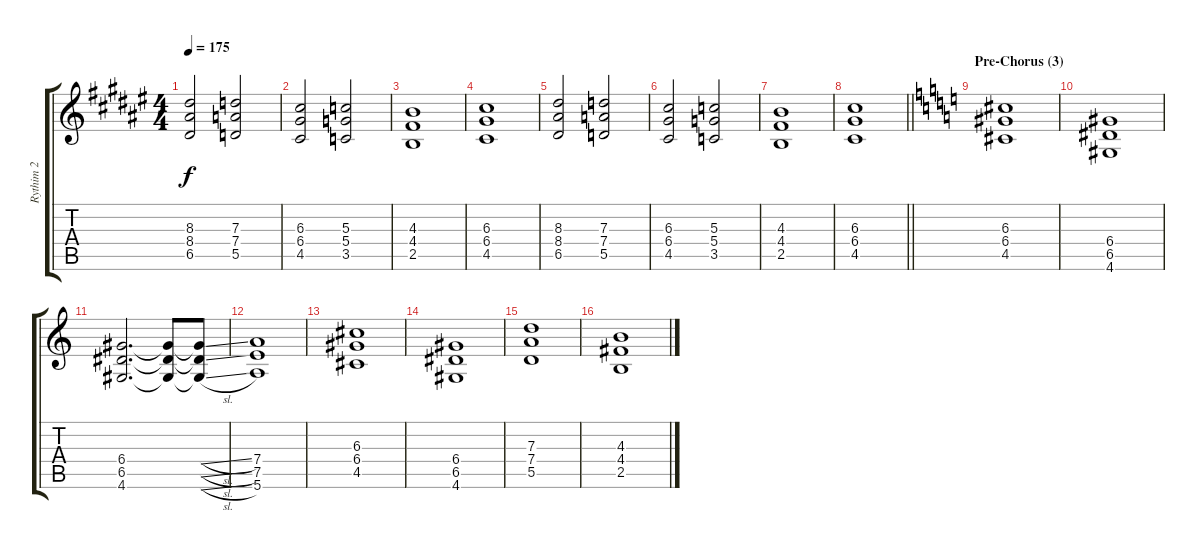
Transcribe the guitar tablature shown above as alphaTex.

\track ("Rythim 2" "Rythim 2") {instrument distortionguitar}
\staff {score tabs}
\tuning (E4 B3 G3 D3 A2 E2) {hide}
\ts (4 4)
\tempo 175
\clef g2
\ks f#
(8.3 8.4 6.5).2{dy f} (7.3 7.4 5.5).2 |
(6.3 6.4 4.5).2 (5.3 5.4 3.5).2 |
(4.3 4.4 2.5).1 |
(6.3 6.4 4.5).1 |
(8.3 8.4 6.5).2 (7.3 7.4 5.5).2 |
(6.3 6.4 4.5).2 (5.3 5.4 3.5).2 |
(4.3 4.4 2.5).1 |
\barLineRight lightlight
(6.3 6.4 4.5).1 |
\section ("" "Pre-Chorus (3)")
\ks c
(6.3 6.4 4.5).1 |
(6.4 6.5 4.6).1 |
(6.4 6.5 4.6).2{d} (6.4{t} 6.5{t} 4.6{t}).8 (6.4{sl t} 6.5{sl t} 4.6{sl t}).8 |
(7.4 7.5 5.6).1 |
(6.3 6.4 4.5).1 |
(6.4 6.5 4.6).1 |
(7.3 7.4 5.5).1 |
(4.3 4.4 2.5).1
